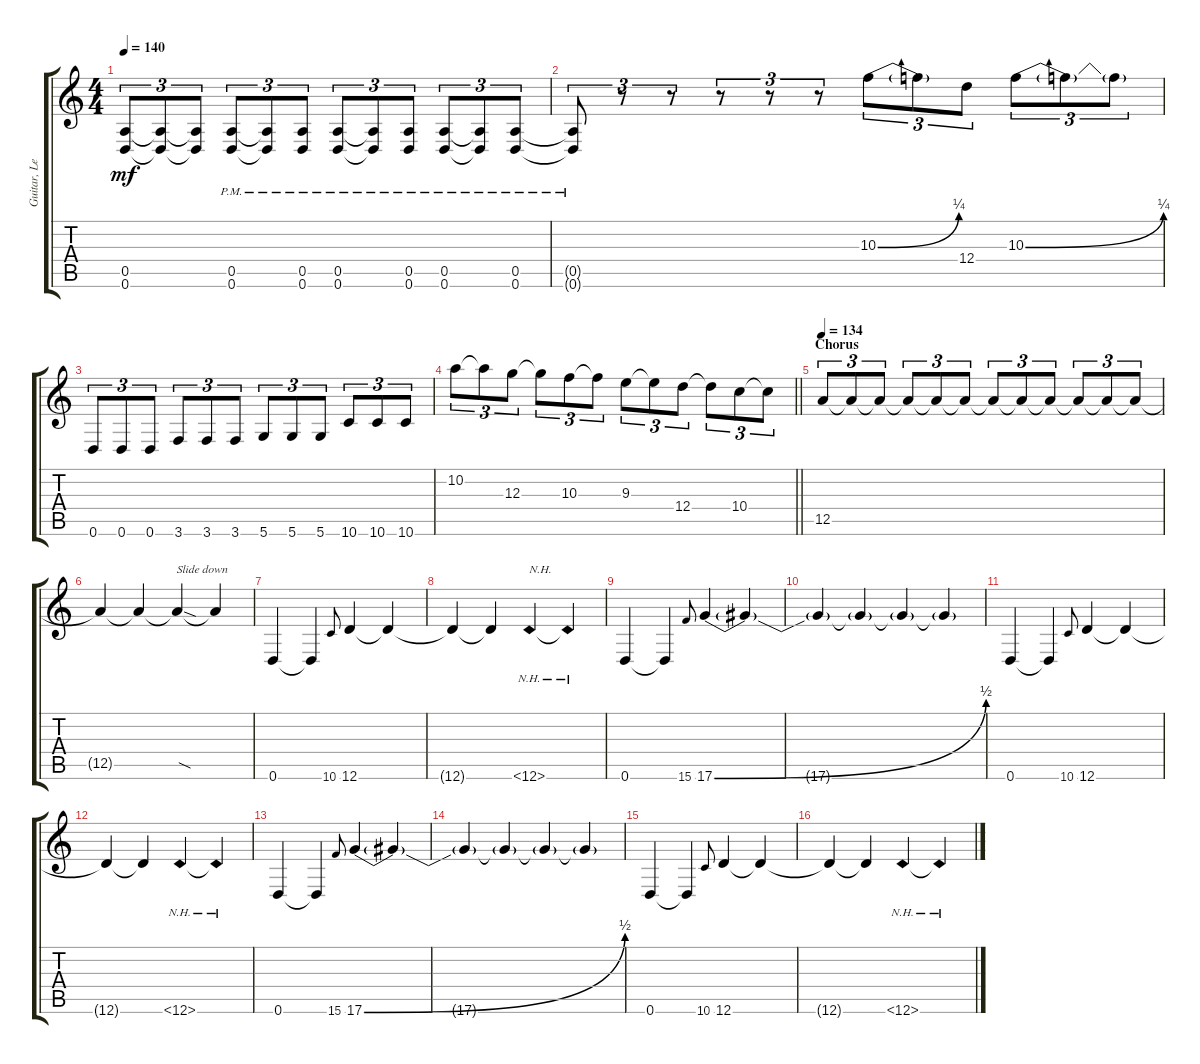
\track ("Guitar, Lead" "Guitar, Le") {instrument distortionguitar}
\staff {score tabs}
\tuning (E4 B3 G3 D3 A2 D2) {hide}
\ts (4 4)
\tempo 140
\clef g2
\ks c
(0.5 0.6).8{tu (3 2) dy mf} (0.5{t} 0.6{t}).8{tu (3 2)} (0.5{t} 0.6{t}).8{tu (3 2)} (0.5{pm} 0.6{pm}).8{tu (3 2)} (0.5{pm t} 0.6{pm t}).8{tu (3 2)} (0.5{pm} 0.6{pm}).8{tu (3 2)} (0.5{pm} 0.6{pm}).8{tu (3 2)} (0.5{pm t} 0.6{pm t}).8{tu (3 2)} (0.5{pm} 0.6{pm}).8{tu (3 2)} (0.5{pm} 0.6{pm}).8{tu (3 2)} (0.5{pm t} 0.6{pm t}).8{tu (3 2)} (0.5{pm} 0.6{pm}).8{tu (3 2)} |
(0.5{pm t} 0.6{pm t}).8{tu (3 2)} r.8{tu (3 2)} r.8{tu (3 2)} r.8{tu (3 2)} r.8{tu (3 2)} r.8{tu (3 2)} 10.3{be (bend 0 0 60 1)}.8{tu (3 2)} 10.3{t}.8{tu (3 2)} 12.4.8{tu (3 2)} 10.3{be (bend 0 0 60 1)}.8{tu (3 2)} 10.3{t}.8{tu (3 2)} 10.3{t}.8{tu (3 2)} |
0.6.8{tu (3 2)} 0.6.8{tu (3 2)} 0.6.8{tu (3 2)} 3.6.8{tu (3 2)} 3.6.8{tu (3 2)} 3.6.8{tu (3 2)} 5.6.8{tu (3 2)} 5.6.8{tu (3 2)} 5.6.8{tu (3 2)} 10.6.8{tu (3 2)} 10.6.8{tu (3 2)} 10.6.8{tu (3 2)} |
\barLineRight lightlight
10.2.8{tu (3 2)} 10.2{t}.8{tu (3 2)} 12.3.8{tu (3 2)} 12.3{t}.8{tu (3 2)} 10.3.8{tu (3 2)} 10.3{t}.8{tu (3 2)} 9.3.8{tu (3 2)} 9.3{t}.8{tu (3 2)} 12.4.8{tu (3 2)} 12.4{t}.8{tu (3 2)} 10.4.8{tu (3 2)} 10.4{t}.8{tu (3 2)} |
\section ("" "Chorus")
\tempo 134
12.5.8{tu (3 2)} 12.5{t}.8{tu (3 2)} 12.5{t}.8{tu (3 2)} 12.5{t}.8{tu (3 2)} 12.5{t}.8{tu (3 2)} 12.5{t}.8{tu (3 2)} 12.5{t}.8{tu (3 2)} 12.5{t}.8{tu (3 2)} 12.5{t}.8{tu (3 2)} 12.5{t}.8{tu (3 2)} 12.5{t}.8{tu (3 2)} 12.5{t}.8{tu (3 2)} |
12.5{t}.4 12.5{t}.4 12.5{sod t}.4{txt "Slide down"} 12.5{t}.4 |
0.6.4 0.6{t}.4 10.6.8{gr onbeat} 12.6.4 12.6{t}.4 |
12.6{t}.4 12.6{t}.4 12.6{nh}.4{txt "N.H."} 12.6{nh t}.4 |
0.6.4 0.6{t}.4 15.6.8{gr onbeat} 17.6{be (bend 0 0 60 2)}.4 17.6{t}.4 |
17.6{t}.4 17.6{t}.4 17.6{t}.4 17.6{t}.4 |
0.6.4 0.6{t}.4 10.6.8{gr onbeat} 12.6.4 12.6{t}.4 |
12.6{t}.4 12.6{t}.4 12.6{nh}.4 12.6{nh t}.4 |
0.6.4 0.6{t}.4 15.6.8{gr onbeat} 17.6{be (bend 0 0 60 2)}.4 17.6{t}.4 |
17.6{t}.4 17.6{t}.4 17.6{t}.4 17.6{t}.4 |
0.6.4 0.6{t}.4 10.6.8{gr onbeat} 12.6.4 12.6{t}.4 |
12.6{t}.4 12.6{t}.4 12.6{nh}.4 12.6{nh t}.4
